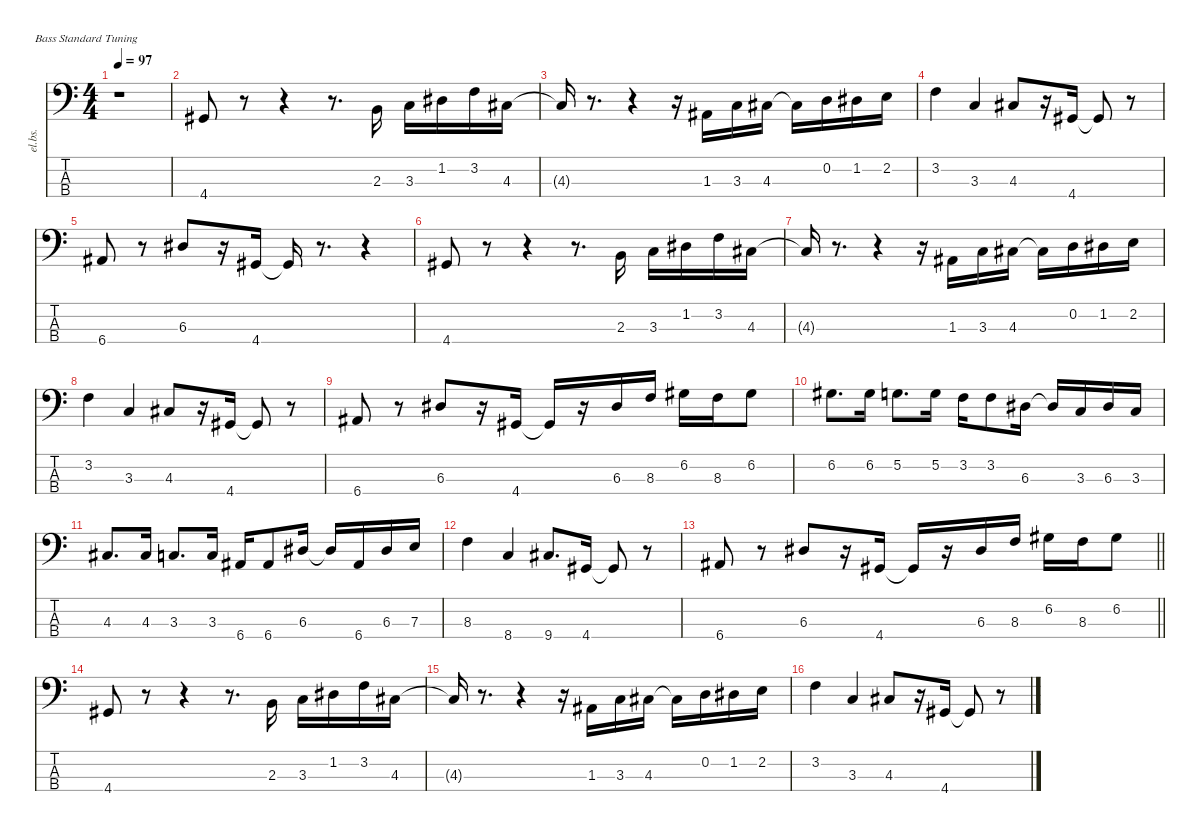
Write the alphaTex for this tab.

\defaultSystemsLayout 4
\hideDynamics
\bracketExtendMode nobrackets
\track ("Electric Bass" "el.bs.") {instrument electricbassfinger}
\staff {score tabs}
\tuning (G2 D2 A1 E1)
\ts (4 4)
\tempo 97
\clef f4
\ks c
r.1{dy mf instrument electricbassfinger beam Down} |
4.4{acc #}.8{beam Up} r.8{beam Down} r.4{beam Down} r.8{d beam Down} 2.3.16{beam Up} 3.3.16{beam Down} 1.2{acc #}.16{beam Down} 3.2.16{beam Down} 4.3{acc #}.16{beam Down} |
4.3{t acc #}.16{beam Up} r.8{d beam Down} r.4{beam Down} r.16{beam Down} 1.3{acc #}.16{beam Up} 3.3.16{beam Up} 4.3{acc #}.16{beam Up} 4.3{t acc #}.16{beam Down} 0.2.16{beam Down} 1.2{acc #}.16{beam Down} 2.2.16{beam Down} |
3.2.4{beam Down} 3.3.4{beam Up} 4.3{acc #}.8{beam Up} r.16{beam Up} 4.4{acc #}.16{beam Up} 4.4{t acc #}.8{beam Up} r.8{beam Down} |
6.4{acc #}.8{beam Up} r.8{beam Down} 6.3{acc #}.8{beam Up} r.16{beam Up} 4.4{acc #}.16{beam Up} 4.4{t acc #}.16{beam Up} r.8{d beam Down} r.4{beam Down} |
4.4{acc #}.8{beam Up} r.8{beam Down} r.4{beam Down} r.8{d beam Down} 2.3.16{beam Up} 3.3.16{beam Down} 1.2{acc #}.16{beam Down} 3.2.16{beam Down} 4.3{acc #}.16{beam Down} |
4.3{t acc #}.16{beam Up} r.8{d beam Down} r.4{beam Down} r.16{beam Down} 1.3{acc #}.16{beam Up} 3.3.16{beam Up} 4.3{acc #}.16{beam Up} 4.3{t acc #}.16{beam Down} 0.2.16{beam Down} 1.2{acc #}.16{beam Down} 2.2.16{beam Down} |
3.2.4{beam Down} 3.3.4{beam Up} 4.3{acc #}.8{beam Up} r.16{beam Up} 4.4{acc #}.16{beam Up} 4.4{t acc #}.8{beam Up} r.8{beam Down} |
6.4{acc #}.8{beam Up} r.8{beam Down} 6.3{acc #}.8{beam Up} r.16{beam Up} 4.4{acc #}.16{beam Up} 4.4{t acc #}.16{beam Up} r.16{beam Up} 6.3{acc #}.16{beam Up} 8.3.16{beam Up} 6.2{acc #}.16{beam Down} 8.3.16{beam Down} 6.2{acc #}.8{beam Down} |
6.2{acc #}.8{d beam Down} 6.2{acc #}.16{beam Down} 5.2.8{d beam Down} 5.2.16{beam Down} 3.2.16{beam Down} 3.2.8{beam Down} 6.3{acc #}.16{beam Down} 6.3{t acc #}.16{beam Up} 3.3.16{beam Up} 6.3{acc #}.16{beam Up} 3.3.16{beam Up} |
4.3{acc #}.8{d beam Up} 4.3{acc #}.16{beam Up} 3.3.8{d beam Up} 3.3.16{beam Up} 6.4{acc #}.16{beam Up} 6.4{acc #}.8{beam Up} 6.3{acc #}.16{beam Up} 6.3{t acc #}.16{beam Up} 6.4{acc #}.16{beam Up} 6.3{acc #}.16{beam Up} 7.3.16{beam Up} |
8.3.4{beam Down} 8.4.4{beam Up} 9.4{acc #}.8{d beam Up} 4.4{acc #}.16{beam Up} 4.4{t acc #}.8{beam Up} r.8{beam Down} |
\barLineRight lightlight
6.4{acc #}.8{beam Up} r.8{beam Down} 6.3{acc #}.8{beam Up} r.16{beam Up} 4.4{acc #}.16{beam Up} 4.4{t acc #}.16{beam Up} r.16{beam Up} 6.3{acc #}.16{beam Up} 8.3.16{beam Up} 6.2{acc #}.16{beam Down} 8.3.16{beam Down} 6.2{acc #}.8{beam Down} |
4.4{acc #}.8{beam Up} r.8{beam Down} r.4{beam Down} r.8{d beam Down} 2.3.16{beam Up} 3.3.16{beam Down} 1.2{acc #}.16{beam Down} 3.2.16{beam Down} 4.3{acc #}.16{beam Down} |
4.3{t acc #}.16{beam Up} r.8{d beam Down} r.4{beam Down} r.16{beam Down} 1.3{acc #}.16{beam Up} 3.3.16{beam Up} 4.3{acc #}.16{beam Up} 4.3{t acc #}.16{beam Down} 0.2.16{beam Down} 1.2{acc #}.16{beam Down} 2.2.16{beam Down} |
3.2.4{beam Down} 3.3.4{beam Up} 4.3{acc #}.8{beam Up} r.16{beam Up} 4.4{acc #}.16{beam Up} 4.4{t acc #}.8{beam Up} r.8{beam Down}
